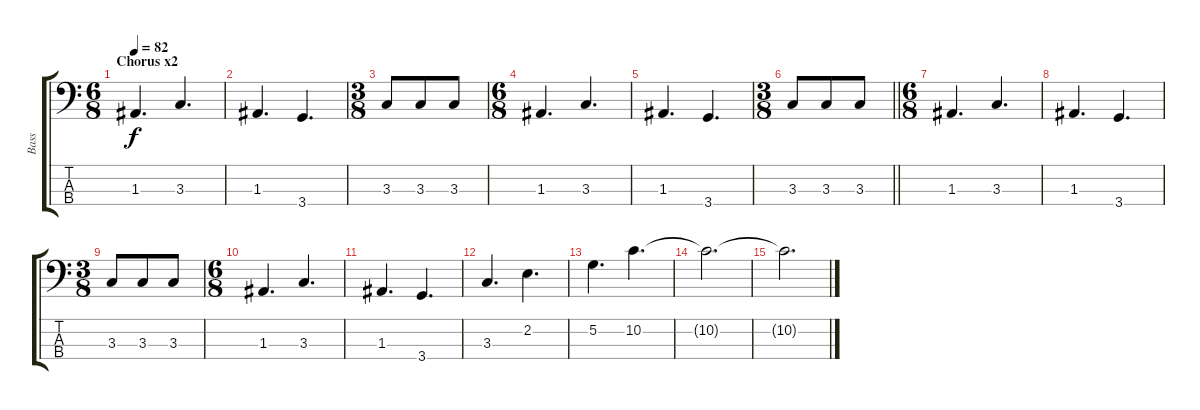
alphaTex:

\track ("Bass" "Bass") {instrument electricbassfinger}
\staff {score tabs}
\tuning (G2 D2 A1 E1) {hide}
\ts (6 8)
\section ("" "Chorus x2")
\tempo 82
\clef f4
\ks c
1.3.4{d dy f} 3.3.4{d} |
1.3.4{d} 3.4.4{d} |
\ts (3 8)
3.3.8 3.3.8 3.3.8 |
\ts (6 8)
1.3.4{d} 3.3.4{d} |
1.3.4{d} 3.4.4{d} |
\ts (3 8)
\barLineRight lightlight
3.3.8 3.3.8 3.3.8 |
\ts (6 8)
\section ("" "")
1.3.4{d} 3.3.4{d} |
1.3.4{d} 3.4.4{d} |
\ts (3 8)
3.3.8 3.3.8 3.3.8 |
\ts (6 8)
1.3.4{d} 3.3.4{d} |
1.3.4{d} 3.4.4{d} |
3.3.4{d} 2.2.4{d} |
5.2.4{d} 10.2.4{d} |
10.2{t}.2{d} |
10.2{t}.2{d}
